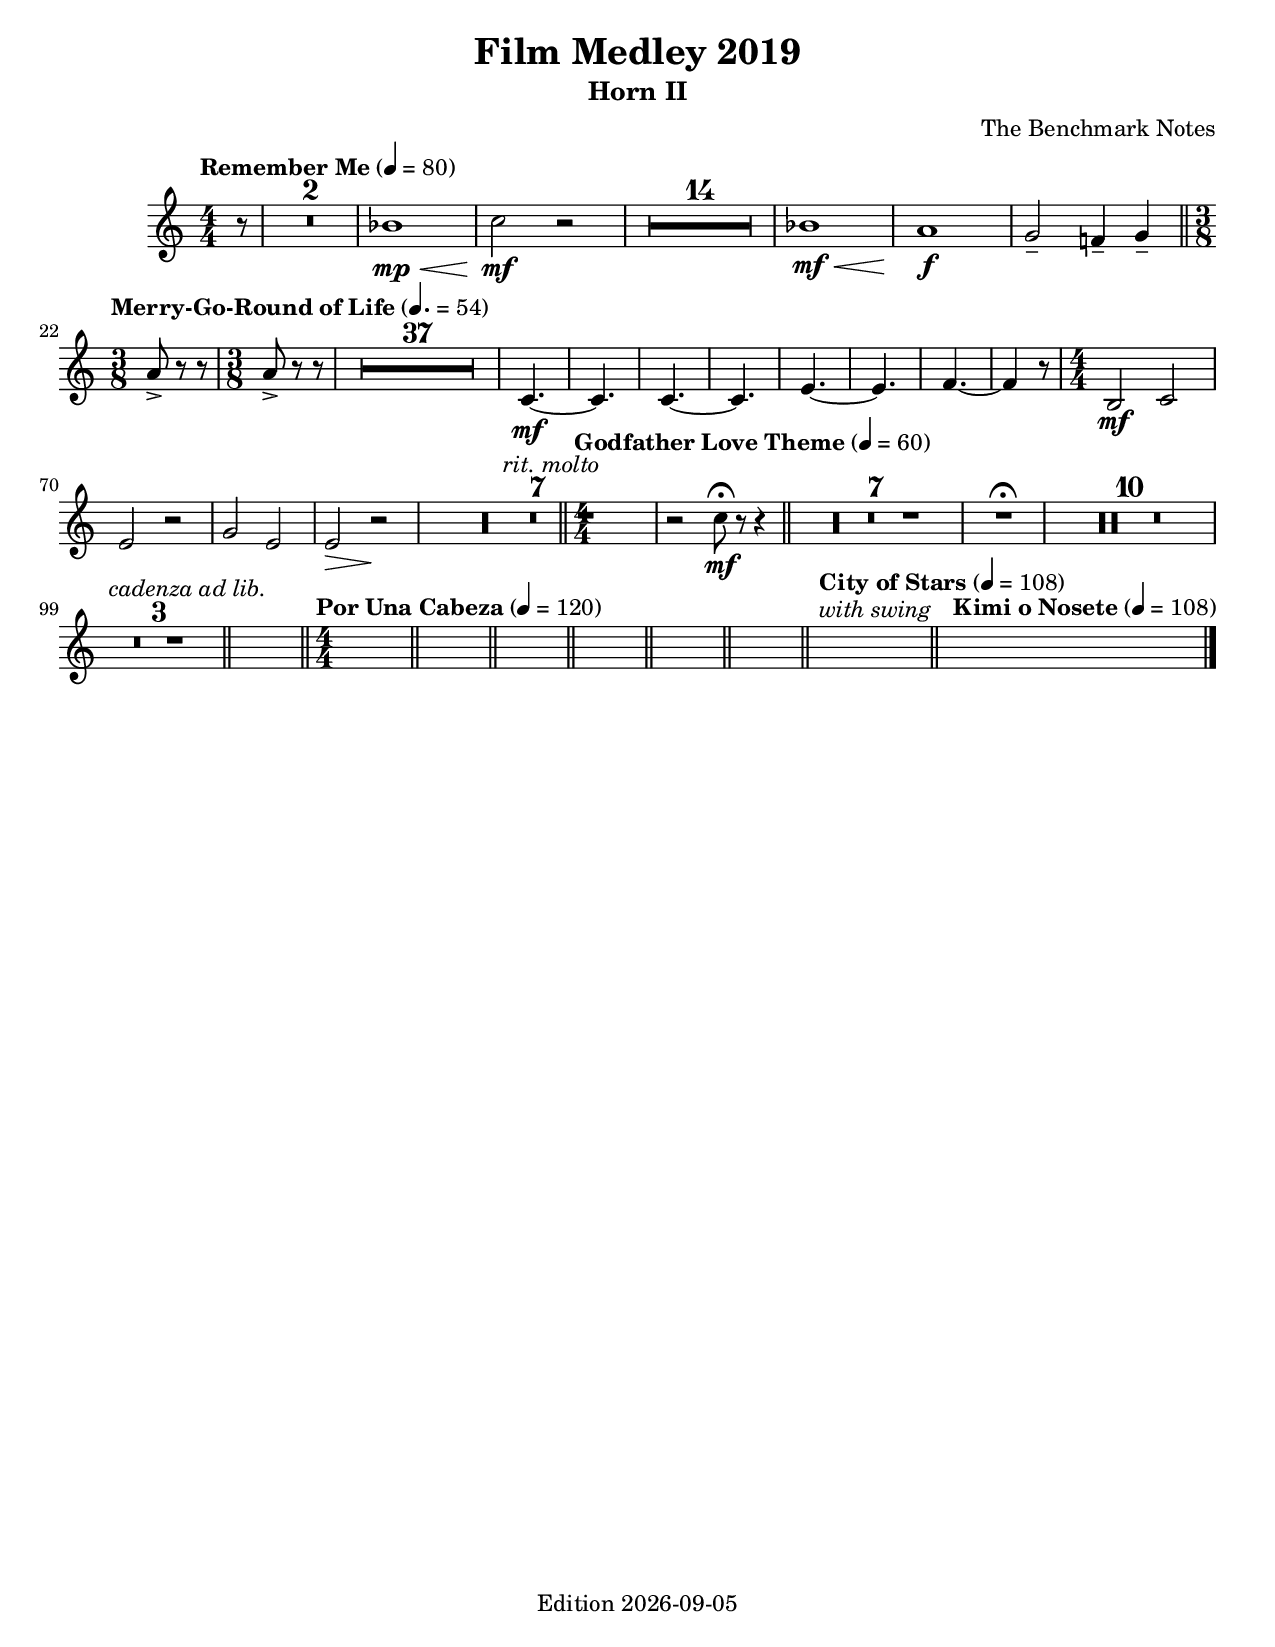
\version "2.18.2"
\include "header.ly"
\include "Tempo.ly"
\include "RememberMeNotes.ly"
\include "MerryGoRoundNotes.ly"
\include "GodfatherNotes.ly"

#(set-default-paper-size "letter")

\header {
  instrument = "Horn II"
}

\score {
  \new Staff {
    \clef treble
    \numericTimeSignature
    \compressFullBarRests
    \accidentalStyle modern-cautionary
    <<
      \set Staff.explicitKeySignatureVisibility = #all-invisible
      \set Staff.printKeyCancellation = ##f
      \override Staff.KeySignature.break-visibility = #all-invisible
      \transpose f c' \removeWithTag #'single {
        \RememberMeHornTwo
        \MerryGoRoundHornTwo
        \GodfatherHornTwo
      }
      \Tempo
    >>
  }
}